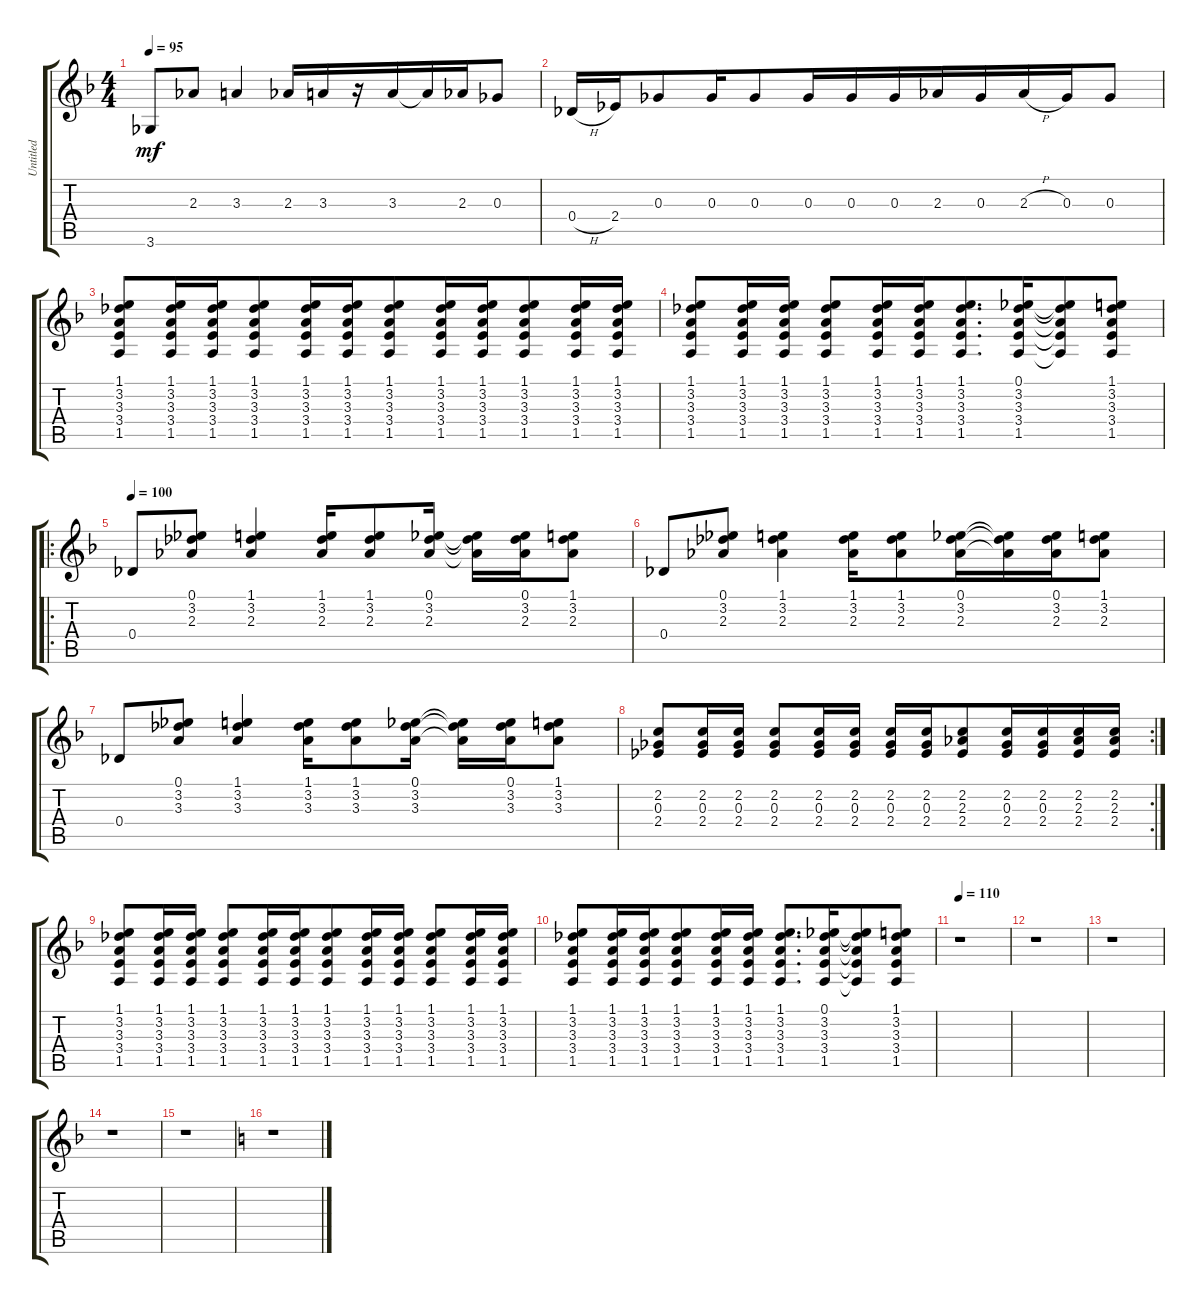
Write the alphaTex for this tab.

\track ("Untitled" "Untitled") {instrument acousticguitarnylon}
\staff {score tabs}
\tuning (Eb4 Bb3 Gb3 Db3 Ab2 Eb2) {hide}
\ts (4 4)
\tempo 95
\clef g2
\ks f
3.6.8{dy mf beam merge} 2.3.8{beam merge} 3.3.4{beam merge} 2.3.16 3.3.16{beam merge} r.16{beam merge} 3.3.16{beam merge} 3.3{t}.16{beam merge} 2.3.16{beam merge} 0.3.8 |
0.4{h}.16{beam merge} 2.4.16{beam merge} 0.3.8{beam merge} 0.3.16{beam merge} 0.3.8 0.3.16{beam merge} 0.3.16{beam merge} 0.3.16{beam merge} 2.3.16{beam merge} 0.3.16{beam merge} 2.3{h}.16 0.3.16{beam merge} 0.3.8 |
(1.1 3.2 3.3 3.4 1.5).8 (1.1 3.2 3.3 3.4 1.5).16{beam merge} (1.1 3.2 3.3 3.4 1.5).16{beam merge} (1.1 3.2 3.3 3.4 1.5).8{beam merge} (1.1 3.2 3.3 3.4 1.5).16{beam merge} (1.1 3.2 3.3 3.4 1.5).16{beam merge} (1.1 3.2 3.3 3.4 1.5).8{beam merge} (1.1 3.2 3.3 3.4 1.5).16{beam merge} (1.1 3.2 3.3 3.4 1.5).16{beam merge} (1.1 3.2 3.3 3.4 1.5).8{beam merge} (1.1 3.2 3.3 3.4 1.5).16{beam merge} (1.1 3.2 3.3 3.4 1.5).16 |
(1.1 3.2 3.3 3.4 1.5).8 (1.1 3.2 3.3 3.4 1.5).16 (1.1 3.2 3.3 3.4 1.5).16 (1.1 3.2 3.3 3.4 1.5).8 (1.1 3.2 3.3 3.4 1.5).16 (1.1 3.2 3.3 3.4 1.5).16{beam merge} (1.1 3.2 3.3 3.4 1.5).8{d beam merge} (0.1 3.2 3.3 3.4 1.5).16{beam merge} (0.1{t} 3.2{t} 3.3{t} 3.4{t} 1.5{t}).8{beam merge} (1.1 3.2 3.3 3.4 1.5).8 |
\ro
\tempo 100
0.4.8 (0.1 3.2 2.3).8{beam merge} (1.1 3.2 2.3).4{beam merge} (1.1 3.2 2.3).16 (1.1 3.2 2.3).8 (0.1 3.2 2.3).16 (0.1{t} 3.2{t} 2.3{t}).16 (0.1 3.2 2.3).16 (1.1 3.2 2.3).8 |
0.4.8{beam merge} (0.1 3.2 2.3).8 (1.1 3.2 2.3).4{beam merge} (1.1 3.2 2.3).16{beam merge} (1.1 3.2 2.3).8 (0.1 3.2 2.3).16{beam merge} (0.1{t} 3.2{t} 2.3{t}).16{beam merge} (0.1 3.2 2.3).16{beam merge} (1.1 3.2 2.3).8 |
0.4.8{beam merge} (0.1 3.2 3.3).8{beam merge} (1.1 3.2 3.3).4 (1.1 3.2 3.3).16 (1.1 3.2 3.3).8 (0.1 3.2 3.3).16 (0.1{t} 3.2{t} 3.3{t}).16 (0.1 3.2 3.3).16 (1.1 3.2 3.3).8 |
\rc 2
(2.2 0.3 2.4).8{beam merge} (2.2 0.3 2.4).16 (2.2 0.3 2.4).16 (2.2 0.3 2.4).8 (2.2 0.3 2.4).16 (2.2 0.3 2.4).16 (2.2 0.3 2.4).16{beam merge} (2.2 0.3 2.4).16 (2.2 2.3 2.4).8{beam merge} (2.2 0.3 2.4).16{beam merge} (2.2 0.3 2.4).16{beam merge} (2.2 2.3 2.4).16{beam merge} (2.2 2.3 2.4).16 |
(1.1 3.2 3.3 3.4 1.5).8 (1.1 3.2 3.3 3.4 1.5).16{beam merge} (1.1 3.2 3.3 3.4 1.5).16 (1.1 3.2 3.3 3.4 1.5).8 (1.1 3.2 3.3 3.4 1.5).16{beam merge} (1.1 3.2 3.3 3.4 1.5).16{beam merge} (1.1 3.2 3.3 3.4 1.5).8 (1.1 3.2 3.3 3.4 1.5).16{beam merge} (1.1 3.2 3.3 3.4 1.5).16 (1.1 3.2 3.3 3.4 1.5).8 (1.1 3.2 3.3 3.4 1.5).16{beam merge} (1.1 3.2 3.3 3.4 1.5).16 |
(1.1 3.2 3.3 3.4 1.5).8{beam merge} (1.1 3.2 3.3 3.4 1.5).16{beam merge} (1.1 3.2 3.3 3.4 1.5).16{beam merge} (1.1 3.2 3.3 3.4 1.5).8{beam merge} (1.1 3.2 3.3 3.4 1.5).16 (1.1 3.2 3.3 3.4 1.5).16 (1.1 3.2 3.3 3.4 1.5).8{d beam merge} (0.1 3.2 3.3 3.4 1.5).16{beam merge} (0.1{t} 3.2{t} 3.3{t} 3.4{t} 1.5{t}).8{beam merge} (1.1 3.2 3.3 3.4 1.5).8 |
\tempo 110
r.1 |
r.1 |
r.1 |
r.1 |
r.1 |
\ks c
r.1
